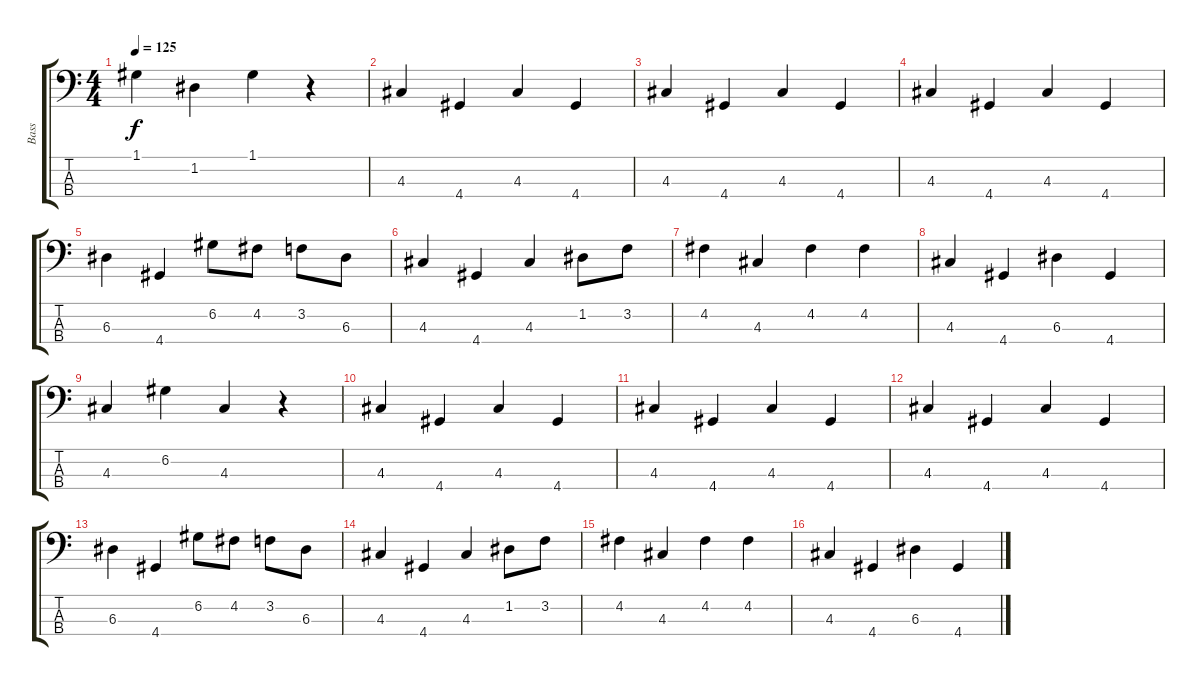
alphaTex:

\track ("Bass" "Bass") {instrument electricbassfinger}
\staff {score tabs}
\tuning (G2 D2 A1 E1) {hide}
\ts (4 4)
\tempo 125
\clef f4
\ks c
1.1.4{dy f} 1.2.4 1.1.4 r.4 |
4.3.4 4.4.4 4.3.4 4.4.4 |
4.3.4 4.4.4 4.3.4 4.4.4 |
4.3.4 4.4.4 4.3.4 4.4.4 |
6.3.4 4.4.4 6.2.8 4.2.8 3.2.8 6.3.8 |
4.3.4 4.4.4 4.3.4 1.2.8 3.2.8 |
4.2.4 4.3.4 4.2.4 4.2.4 |
4.3.4 4.4.4 6.3.4 4.4.4 |
4.3.4 6.2.4 4.3.4 r.4 |
4.3.4 4.4.4 4.3.4 4.4.4 |
4.3.4 4.4.4 4.3.4 4.4.4 |
4.3.4 4.4.4 4.3.4 4.4.4 |
6.3.4 4.4.4 6.2.8 4.2.8 3.2.8 6.3.8 |
4.3.4 4.4.4 4.3.4 1.2.8 3.2.8 |
4.2.4 4.3.4 4.2.4 4.2.4 |
4.3.4 4.4.4 6.3.4 4.4.4
